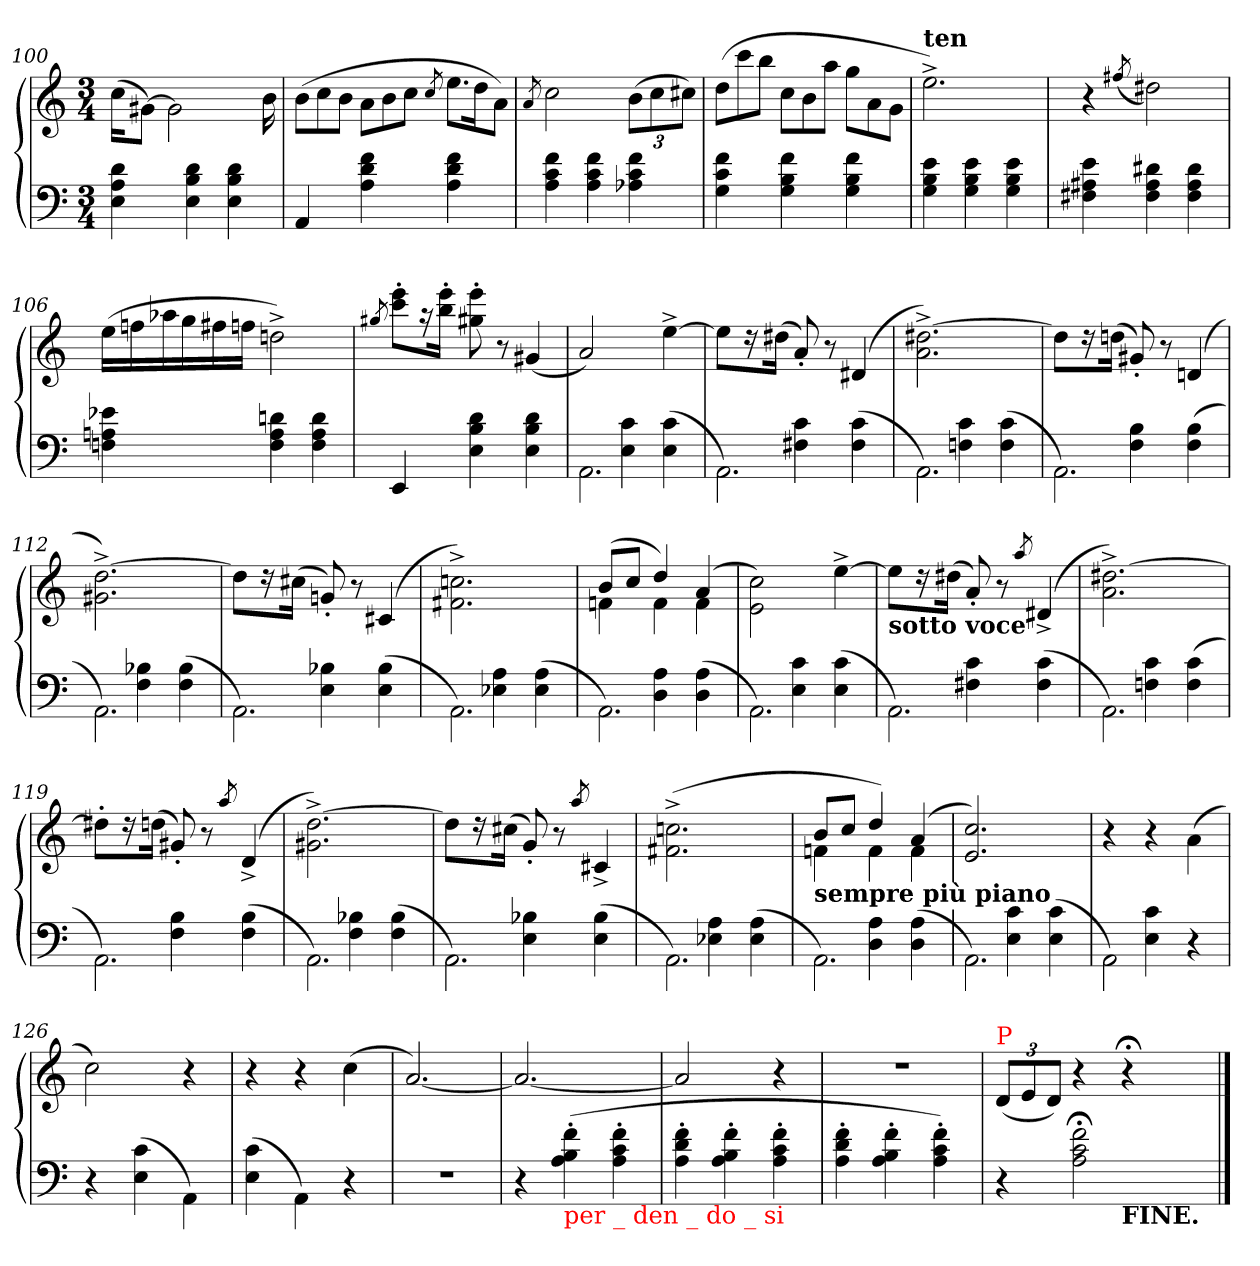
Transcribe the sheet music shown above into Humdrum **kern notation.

**kern	**kern
*part1	*part1
*staff2	*staff1
*clefF4	*clefG2
*k[]	*k[]
*M3/4	*M3/4
=100	=100
4d 4A 4E	(16cc\KL
.	[8g#XJ)
.	2g#\]
4d 4B 4E	.
4d 4B 4E	.
.	16b
=101	=101
*	*Xtuplet
4AA	(12bL
.	12cc
.	12bJ
4f 4d 4A	12aL
.	12b
.	12ccJ
.	8qcc/
4f 4d 4A	12.eeL
.	24ddk
.	12aJ)
=102	=102
.	8qa/
4f 4c 4A	2cc
4f 4c 4A	.
*	*tuplet
*	*Xbrackettup
4f 4c 4A-X	(12bL
.	12cc
.	12cc#XJ)
=103	=103
*	*Xtuplet
4f 4c 4G	(12ddL
.	12ccc
.	12bbJ
4f 4B 4G	12ccL
.	12b
.	12aaJ
4f 4B 4G	12ggL
.	12a
.	12gJ
=104	=104
!	!LO:TX:a:B:t=ten
4e 4B 4G	2.ee^<)
4e 4B 4G	.
4e 4B 4G	.
=105	=105
4e 4A#X 4F#X	4r
.	(>8qff#X/
4d#X 4A# 4F#	2dd#X)
4d# 4A# 4F#	.
=106	=106
4e-X 4An 4Fn	(24eeLL
.	24ffn
.	24aa-X
.	24gg
.	24ff#X
.	24ffnJJ
4dn 4A 4F	2ddn^<)
4d 4A 4F	.
=107	=107
.	8qgg#X/
4EE	8eee' 8ccc'L
.	16r
.	16eee' 16bb'Jk
4d 4B 4E	8eee' 8gg#X'
.	8r
4d 4B 4E	(4g#X
=108	=108
*^	*
4ryy	2.AA)	2a)
4c\ 4E\	.	.
(>4c\ 4E\	.	[4ee^<
=109	=109	=109
4ryy	2.AA)	8eeL]
.	.	16r
.	.	(16dd#XJk
4c\ 4F#X\	.	8a')
.	.	8r
(>4c\ 4F#\	.	(4d#X
=110	=110	=110
4ryy	2.AA)	[2.dd#X^< 2.a^<)
4c\ 4Fn\	.	.
(>4c\ 4F\	.	.
=111	=111	=111
4ryy	2.AA)	8dd#L]
.	.	16r
.	.	(16ddnJk
4B\ 4F\	.	8g#X')
.	.	8r
(>4B\ 4F\	.	(4dn
=112	=112	=112
4ryy	2.AA)	[2.dd^< 2.g#X^<)
4B-X\ 4F\	.	.
(>4B-\ 4F\	.	.
=113	=113	=113
4ryy	2.AA)	8ddL]
.	.	16r
.	.	(16cc#XJk
4B-X\ 4E\	.	8gn')
.	.	8r
(>4B-\ 4E\	.	(4c#X
=114	=114	=114
4ryy	2.AA)	2.ccn^<\ 2.f#X^<\)
4A\ 4E-X\	.	.
(>4A\ 4E-\	.	.
=115	=115	=115
*	*	*^
4ryy	2.AA)	(8bL	4fn
.	.	8ccJ	.
4A\ 4D\	.	4dd)	4f
(>4A\ 4D\	.	(4a	4f
*	*	*v	*v
=116	=116	=116
4ryy	2.AA)	2cc\ 2e\)
4c\ 4E\	.	.
(>4c\ 4E\	.	[4ee^<
=117	=117	=117
!	!	!LO:TX:b:B:t=sotto voce
4ryy	2.AA)	8eeL]
.	.	16r
.	.	(16dd#XJk
4c\ 4F#X\	.	8a')
.	.	8r
.	.	8qaa/
(>4c\ 4F#\	.	(4d#X^
=118	=118	=118
4ryy	2.AA)	[2.dd#X^< 2.a^<)
4c\ 4Fn\	.	.
(>4c\ 4F\	.	.
=119	=119	=119
4ryy	2.AA)	8dd#X'L]
.	.	16r
.	.	(16ddnJk
4B\ 4F\	.	8g#X')
.	.	8r
.	.	8qaa/
(>4B\ 4F\	.	(4d^
=120	=120	=120
4ryy	2.AA)	[2.dd^< 2.g#X^<)
4B-X\ 4F\	.	.
(>4B-\ 4F\	.	.
=121	=121	=121
4ryy	2.AA)	8ddL]
.	.	16r
.	.	(16cc#XJk
4B-X\ 4E\	.	8g')
.	.	8r
.	.	8qaa/
(>4B-\ 4E\	.	4c#X^
=122	=122	=122
4ryy	2.AA)	(2.ccn^<\ 2.f#X^<\
4A\ 4E-X\	.	.
(>4A\ 4E-\	.	.
=123	=123	=123
*	*	*^
!	!	!LO:TX:b:B:t=sempre più piano	!
4ryy	2.AA)	8bL	4fn
.	.	8ccJ	.
4A\ 4D\	.	4dd)	4f
(>4A\ 4D\	.	(4a	4f
*	*	*v	*v
=124	=124	=124
4ryy	2.AA)	2.cc 2.e)
4c\ 4E\	.	.
(>4c\ 4E\	.	.
=125	=125	=125
4ryy	2AA)	4r
(>4c\ 4E\	.	4r
4r	4ryy	(4a\
*v	*v	*
=126	=126
4r	2cc)
(4c 4E	.
4AA\)	4r
=127	=127
(4c 4E	4r
4AA\)	4r
4r	(4cc
=128	=128
2.r	[2.a)
=129	=129
4r	2.a_
!LO:TX:b:color=red:t=per _ den _ do _ si	!
(4f' 4B' 4A'	.
4f' 4c' 4A'	.
=130	=130
4f' 4d' 4A'	2a]
4f' 4B' 4A'	.
4f' 4c' 4A'	4r
=131	=131
4f' 4d' 4A'	2.r
4f' 4B' 4A'	.
4f' 4c' 4A')	.
=132	=132
*	*tuplet
!	!LO:TX:a:color=red:t=P
*^	*
4r	2ryy	(12dL
.	.	12e
.	.	12dJ)
2f;< 2c;< 2A;<	.	4r
!	!LO:TX:b:B:t=FINE.	!
.	2ryy	4r;<
4ryy	.	4ryy
*v	*v	*
==	==
*-	*-
